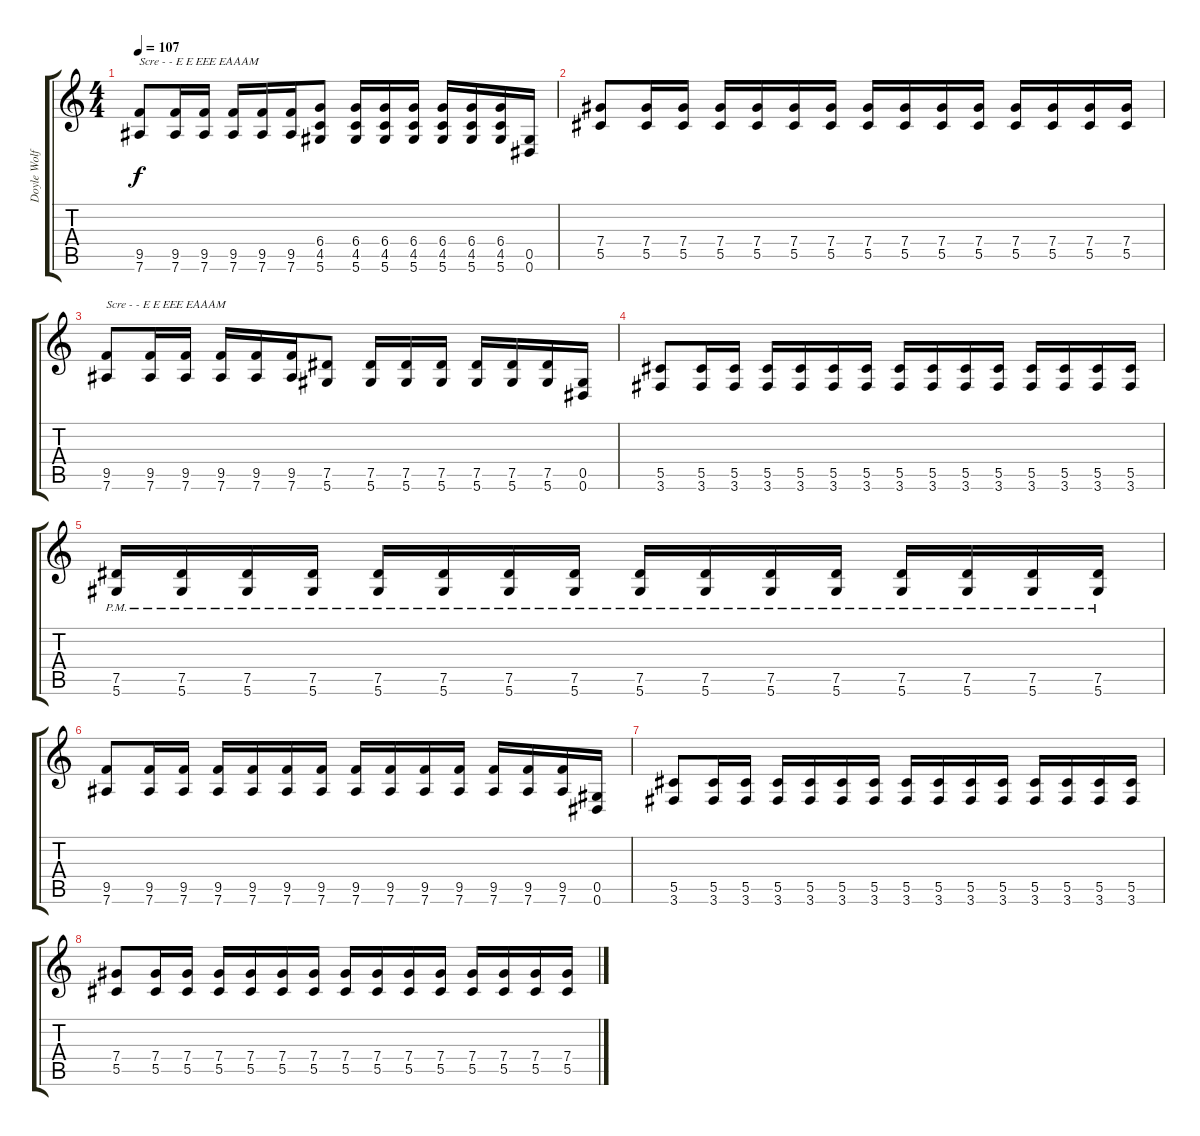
\track ("Doyle Wolfgang Von Frankenstein" "Doyle Wolf") {instrument overdrivenguitar}
\staff {score tabs}
\tuning (Eb4 Bb3 Gb3 Db3 Ab2 Eb2) {hide}
\ts (4 4)
\tempo 107
\clef g2
\ks c
(9.5 7.6).8{txt "Scre - - E E EEE EAAAM" dy f} (9.5 7.6).16 (9.5 7.6).16 (9.5 7.6).16 (9.5 7.6).16 (9.5 7.6).16 (6.4 4.5 5.6).8 (6.4 4.5 5.6).16 (6.4 4.5 5.6).16 (6.4 4.5 5.6).16 (6.4 4.5 5.6).16 (6.4 4.5 5.6).16 (6.4 4.5 5.6).16 (0.5 0.6).16 |
(7.4 5.5).8 (7.4 5.5).16 (7.4 5.5).16 (7.4 5.5).16 (7.4 5.5).16 (7.4 5.5).16 (7.4 5.5).16 (7.4 5.5).16 (7.4 5.5).16 (7.4 5.5).16 (7.4 5.5).16 (7.4 5.5).16 (7.4 5.5).16 (7.4 5.5).16 (7.4 5.5).16 |
(9.5 7.6).8{txt "Scre - - E E EEE EAAAM"} (9.5 7.6).16 (9.5 7.6).16 (9.5 7.6).16 (9.5 7.6).16 (9.5 7.6).16 (7.5 5.6).8 (7.5 5.6).16 (7.5 5.6).16 (7.5 5.6).16 (7.5 5.6).16 (7.5 5.6).16 (7.5 5.6).16 (0.5 0.6).16 |
(5.5 3.6).8 (5.5 3.6).16 (5.5 3.6).16 (5.5 3.6).16 (5.5 3.6).16 (5.5 3.6).16 (5.5 3.6).16 (5.5 3.6).16 (5.5 3.6).16 (5.5 3.6).16 (5.5 3.6).16 (5.5 3.6).16 (5.5 3.6).16 (5.5 3.6).16 (5.5 3.6).16 |
(7.5{pm} 5.6{pm}).16 (7.5{pm} 5.6{pm}).16 (7.5{pm} 5.6{pm}).16 (7.5{pm} 5.6{pm}).16 (7.5{pm} 5.6{pm}).16 (7.5{pm} 5.6{pm}).16 (7.5{pm} 5.6{pm}).16 (7.5{pm} 5.6{pm}).16 (7.5{pm} 5.6{pm}).16 (7.5{pm} 5.6{pm}).16 (7.5{pm} 5.6{pm}).16 (7.5{pm} 5.6{pm}).16 (7.5{pm} 5.6{pm}).16 (7.5{pm} 5.6{pm}).16 (7.5{pm} 5.6{pm}).16 (7.5{pm} 5.6{pm}).16 |
(9.5 7.6).8 (9.5 7.6).16 (9.5 7.6).16 (9.5 7.6).16 (9.5 7.6).16 (9.5 7.6).16 (9.5 7.6).16 (9.5 7.6).16 (9.5 7.6).16 (9.5 7.6).16 (9.5 7.6).16 (9.5 7.6).16 (9.5 7.6).16 (9.5 7.6).16 (0.5 0.6).16 |
(5.5 3.6).8 (5.5 3.6).16 (5.5 3.6).16 (5.5 3.6).16 (5.5 3.6).16 (5.5 3.6).16 (5.5 3.6).16 (5.5 3.6).16 (5.5 3.6).16 (5.5 3.6).16 (5.5 3.6).16 (5.5 3.6).16 (5.5 3.6).16 (5.5 3.6).16 (5.5 3.6).16 |
(7.4 5.5).8 (7.4 5.5).16 (7.4 5.5).16 (7.4 5.5).16 (7.4 5.5).16 (7.4 5.5).16 (7.4 5.5).16 (7.4 5.5).16 (7.4 5.5).16 (7.4 5.5).16 (7.4 5.5).16 (7.4 5.5).16 (7.4 5.5).16 (7.4 5.5).16 (7.4 5.5).16
